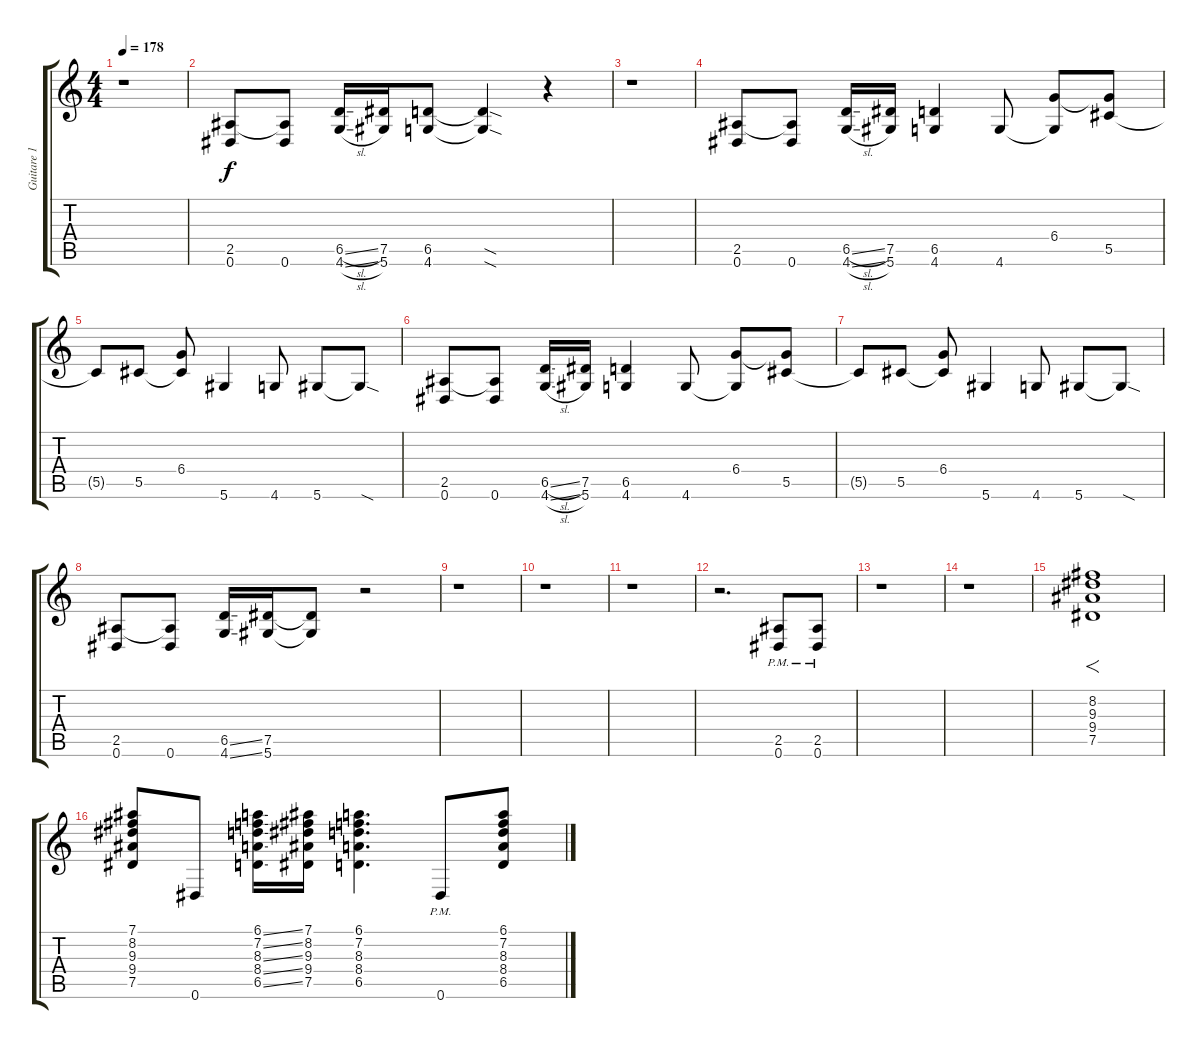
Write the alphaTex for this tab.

\track ("Guitare 1" "Guitare 1") {instrument distortionguitar}
\staff {score tabs}
\tuning (Eb4 Bb3 Gb3 Db3 Ab2 Eb2) {hide}
\ts (4 4)
\tempo 178
\clef g2
\ks c
r.1{dy f} |
(2.5 0.6).8 (2.5{t} 0.6).8 (6.5{sl} 4.6{sl}).16 (7.5 5.6).16 (6.5 4.6).8 (6.5{sod t} 4.6{sod t}).4 r.4 |
r.1 |
(2.5 0.6).8 (2.5{t} 0.6).8 (6.5{sl} 4.6{sl}).16 (7.5 5.6).16 (6.5 4.6).4 4.6.8 (6.4 4.6{t}).8 (6.4{t} 5.5).8 |
5.5{t}.8 5.5.8 (6.4 5.5{t}).8 5.6.4 4.6.8 5.6.8 5.6{sod t}.8 |
(2.5 0.6).8 (2.5{t} 0.6).8 (6.5{sl} 4.6{sl}).16 (7.5 5.6).16 (6.5 4.6).4 4.6.8 (6.4 4.6{t}).8 (6.4{t} 5.5).8 |
5.5{t}.8 5.5.8 (6.4 5.5{t}).8 5.6.4 4.6.8 5.6.8 5.6{sod t}.8 |
(2.5 0.6).8 (2.5{t} 0.6).8 (6.5{ss} 4.6{ss}).16 (7.5 5.6).16 (7.5{t} 5.6{t}).8 r.2 |
r.1 |
r.1 |
r.1 |
r.2{d} (2.5{pm} 0.6{pm}).8 (2.5{pm} 0.6{pm}).8 |
r.1 |
r.1 |
(8.2 9.3 9.4 7.5).1{f} |
(7.1 8.2 9.3 9.4 7.5).8 0.6.8 (6.1{ss} 7.2{ss} 8.3{ss} 8.4{ss} 6.5{ss}).16 (7.1 8.2 9.3 9.4 7.5).16 (6.1 7.2 8.3 8.4 6.5).4{d} 0.6{pm}.8 (6.1 7.2 8.3 8.4 6.5).8
